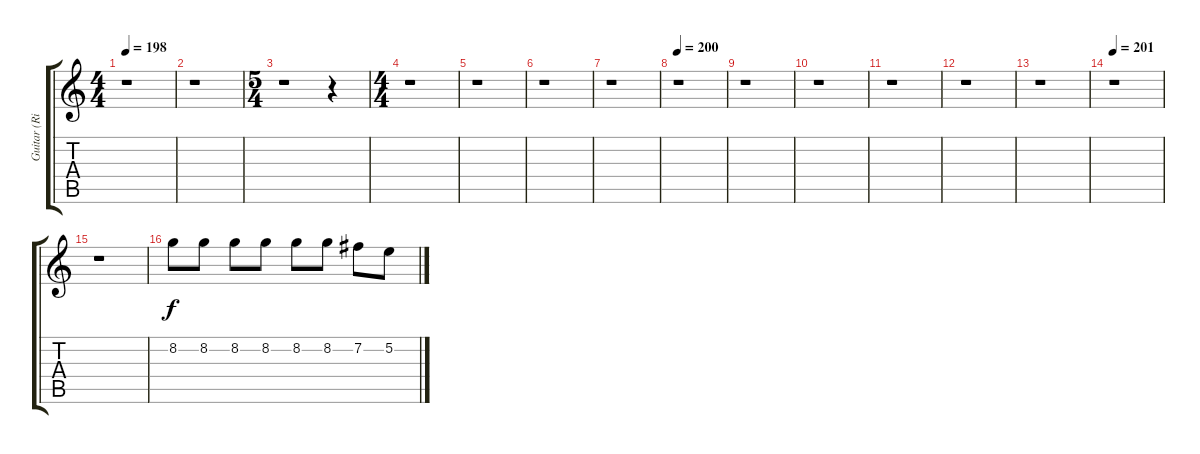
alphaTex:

\track ("Guitar (Right)" "Guitar (Ri") {instrument distortionguitar}
\staff {score tabs}
\tuning (E4 B3 G3 D3 A2 E2) {hide}
\ts (4 4)
\tempo 198
\clef g2
\ks c
r.1{dy f} |
r.1 |
\ts (5 4)
r.1 r.4 |
\ts (4 4)
r.1 |
r.1 |
r.1 |
r.1 |
\tempo 200
r.1 |
r.1 |
r.1 |
r.1 |
r.1 |
r.1 |
\tempo 201
r.1 |
r.1 |
8.2.8 8.2.8 8.2.8 8.2.8 8.2.8 8.2.8 7.2.8 5.2.8
